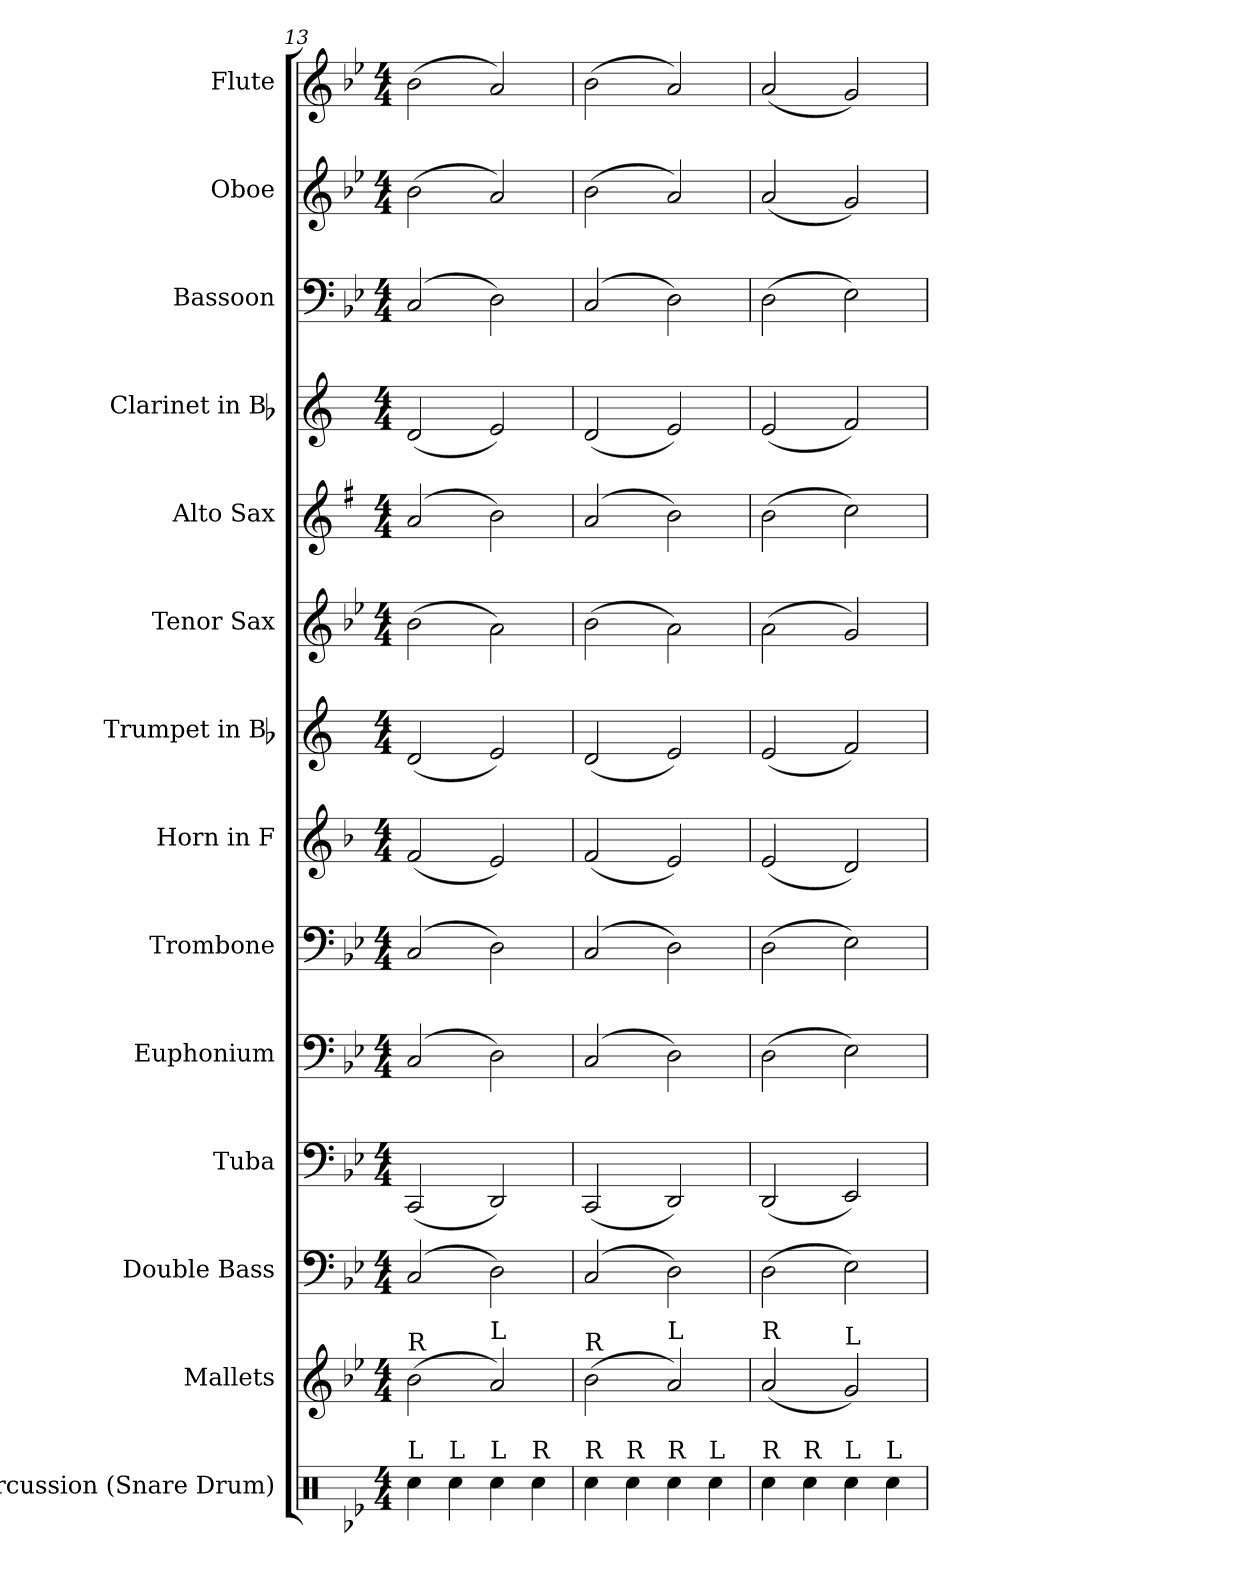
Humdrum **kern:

**kern	**kern	**kern	**kern	**kern	**kern	**kern	**kern	**kern	**kern	**kern	**kern	**kern	**kern
*part14	*part13	*part12	*part11	*part10	*part9	*part8	*part7	*part6	*part5	*part4	*part3	*part2	*part1
*staff14	*staff13	*staff12	*staff11	*staff10	*staff9	*staff8	*staff7	*staff6	*staff5	*staff4	*staff3	*staff2	*staff1
*I"Percussion (Snare Drum)	*I"Mallets	*I"Double Bass	*I"Tuba	*I"Euphonium	*I"Trombone	*I"Horn in F	*I"Trumpet in Bb	*I"Tenor Sax	*I"Alto Sax	*I"Clarinet in Bb	*I"Bassoon	*I"Oboe	*I"Flute
*I'Perc. (Snr. Drum)	*I'Mal.	*I'D.B.	*I'Tuba	*I'Euph.	*I'Tbn.	*I'Hn.	*	*I'T. Sx.	*I'A. Sx.	*	*I'Bsn.	*I'Ob.	*I'Fl.
*clefX	*clefG2	*clefF4	*clefF4	*clefF4	*clefF4	*clefG2	*clefG2	*clefG2	*clefG2	*clefG2	*clefF4	*clefG2	*clefG2
*	*	*ITrd7c12	*	*	*	*ITrd4c7	*ITrd1c2	*ITrd8c14	*ITrd5c9	*ITrd1c2	*	*	*
*k[b-e-]	*k[b-e-]	*k[b-e-]	*k[b-e-]	*k[b-e-]	*k[b-e-]	*k[b-e-]	*k[b-e-]	*k[b-e-]	*k[b-e-]	*k[b-e-]	*k[b-e-]	*k[b-e-]	*k[b-e-]
*B-:	*B-:	*B-:	*B-:	*B-:	*B-:	*B-:	*B-:	*B-:	*B-:	*B-:	*B-:	*B-:	*B-:
*M4/4	*M4/4	*M4/4	*M4/4	*M4/4	*M4/4	*M4/4	*M4/4	*M4/4	*M4/4	*M4/4	*M4/4	*M4/4	*M4/4
=13	=13	=13	=13	=13	=13	=13	=13	=13	=13	=13	=13	=13	=13
!	!LO:TX:a:t=R	!	!	!	!	!	!	!	!	!	!	!	!
!LO:TX:a:t=L	!	!	!	!	!	!	!	!	!	!	!	!	!
4Rcc\	(>2b-\	(2CC/	(<2CC/	(2C/	(2C/	(<2B-/	(<2c/	(>2B-\	(2c/	(<2c/	(2C/	(>2b-\	(>2b-\
!LO:TX:a:t=L	!	!	!	!	!	!	!	!	!	!	!	!	!
4Rcc\	.	.	.	.	.	.	.	.	.	.	.	.	.
!	!LO:TX:a:t=L	!	!	!	!	!	!	!	!	!	!	!	!
!LO:TX:a:t=L	!	!	!	!	!	!	!	!	!	!	!	!	!
4Rcc\	2a/)	2DD\)	2DD/)	2D\)	2D\)	2A/)	2d/)	2A\)	2d\)	2d/)	2D\)	2a/)	2a/)
!LO:TX:a:t=R	!	!	!	!	!	!	!	!	!	!	!	!	!
4Rcc\	.	.	.	.	.	.	.	.	.	.	.	.	.
=14	=14	=14	=14	=14	=14	=14	=14	=14	=14	=14	=14	=14	=14
!	!LO:TX:a:t=R	!	!	!	!	!	!	!	!	!	!	!	!
!LO:TX:a:t=R	!	!	!	!	!	!	!	!	!	!	!	!	!
4Rcc\	(>2b-\	(2CC/	(<2CC/	(2C/	(2C/	(<2B-/	(<2c/	(>2B-\	(2c/	(<2c/	(2C/	(>2b-\	(>2b-\
!LO:TX:a:t=R	!	!	!	!	!	!	!	!	!	!	!	!	!
4Rcc\	.	.	.	.	.	.	.	.	.	.	.	.	.
!	!LO:TX:a:t=L	!	!	!	!	!	!	!	!	!	!	!	!
!LO:TX:a:t=R	!	!	!	!	!	!	!	!	!	!	!	!	!
4Rcc\	2a/)	2DD\)	2DD/)	2D\)	2D\)	2A/)	2d/)	2A\)	2d\)	2d/)	2D\)	2a/)	2a/)
!LO:TX:a:t=L	!	!	!	!	!	!	!	!	!	!	!	!	!
4Rcc\	.	.	.	.	.	.	.	.	.	.	.	.	.
=15	=15	=15	=15	=15	=15	=15	=15	=15	=15	=15	=15	=15	=15
!	!LO:TX:a:t=R	!	!	!	!	!	!	!	!	!	!	!	!
!LO:TX:a:t=R	!	!	!	!	!	!	!	!	!	!	!	!	!
4Rcc\	(<2a/	(>2DD\	(<2DD/	(>2D\	(>2D\	(<2A/	(<2d/	(>2A\	(>2d\	(<2d/	(>2D\	(<2a/	(<2a/
!LO:TX:a:t=R	!	!	!	!	!	!	!	!	!	!	!	!	!
4Rcc\	.	.	.	.	.	.	.	.	.	.	.	.	.
!	!LO:TX:a:t=L	!	!	!	!	!	!	!	!	!	!	!	!
!LO:TX:a:t=L	!	!	!	!	!	!	!	!	!	!	!	!	!
4Rcc\	2g/)	2EE-\)	2EE-/)	2E-\)	2E-\)	2G/)	2e-/)	2G/)	2e-\)	2e-/)	2E-\)	2g/)	2g/)
!LO:TX:a:t=L	!	!	!	!	!	!	!	!	!	!	!	!	!
4Rcc\	.	.	.	.	.	.	.	.	.	.	.	.	.
=	=	=	=	=	=	=	=	=	=	=	=	=	=
*-	*-	*-	*-	*-	*-	*-	*-	*-	*-	*-	*-	*-	*-
